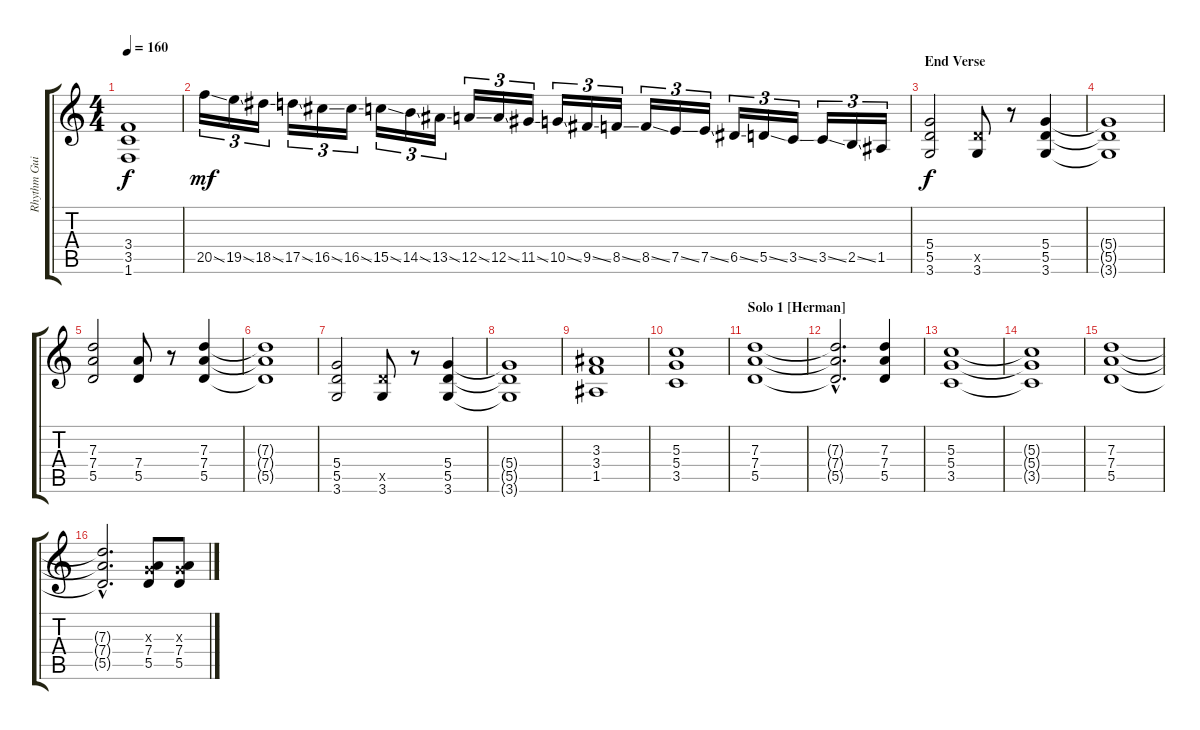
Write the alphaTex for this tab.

\track ("Rhythm Guitar 1" "Rhythm Gui") {instrument distortionguitar}
\staff {score tabs}
\tuning (E4 B3 G3 D3 A2 E2) {hide}
\ts (4 4)
\tempo 160
\clef g2
\ks c
(3.4 3.5 1.6).1{dy f} |
20.5{ss}.16{tu (3 2) dy mf} 19.5{ss}.16{tu (3 2)} 18.5{ss}.16{tu (3 2)} 17.5{ss}.16{tu (3 2)} 16.5{ss}.16{tu (3 2)} 16.5{ss}.16{tu (3 2)} 15.5{ss}.16{tu (3 2)} 14.5{ss}.16{tu (3 2)} 13.5{ss}.16{tu (3 2)} 12.5{ss}.16{tu (3 2)} 12.5{ss}.16{tu (3 2)} 11.5{ss}.16{tu (3 2)} 10.5{ss}.16{tu (3 2)} 9.5{ss}.16{tu (3 2)} 8.5{ss}.16{tu (3 2)} 8.5{ss}.16{tu (3 2)} 7.5{ss}.16{tu (3 2)} 7.5{ss}.16{tu (3 2)} 6.5{ss}.16{tu (3 2)} 5.5{ss}.16{tu (3 2)} 3.5{ss}.16{tu (3 2)} 3.5{ss}.16{tu (3 2)} 2.5{ss}.16{tu (3 2)} 1.5.16{tu (3 2)} |
\section ("" "End Verse")
(5.4 5.5 3.6).2{dy f} (5.5{x} 3.6).8 r.8 (5.4 5.5 3.6).4 |
(5.4{t} 5.5{t} 3.6{t}).1 |
(7.3 7.4 5.5).2 (7.4 5.5).8 r.8 (7.3 7.4 5.5).4 |
(7.3{t} 7.4{t} 5.5{t}).1 |
(5.4 5.5 3.6).2 (5.5{x} 3.6).8 r.8 (5.4 5.5 3.6).4 |
(5.4{t} 5.5{t} 3.6{t}).1 |
(3.3 3.4 1.5).1 |
(5.3 5.4 3.5).1 |
\section ("" "Solo 1 [Herman]")
(7.3 7.4 5.5).1 |
(7.3{hac t} 7.4{hac t} 5.5{hac t}).2{d} (7.3 7.4 5.5).4 |
(5.3 5.4 3.5).1 |
(5.3{t} 5.4{t} 3.5{t}).1 |
(7.3 7.4 5.5).1 |
(7.3{hac t} 7.4{hac t} 5.5{hac t}).2{d} (0.3{x} 7.4 5.5).8 (0.3{x} 7.4 5.5).8
